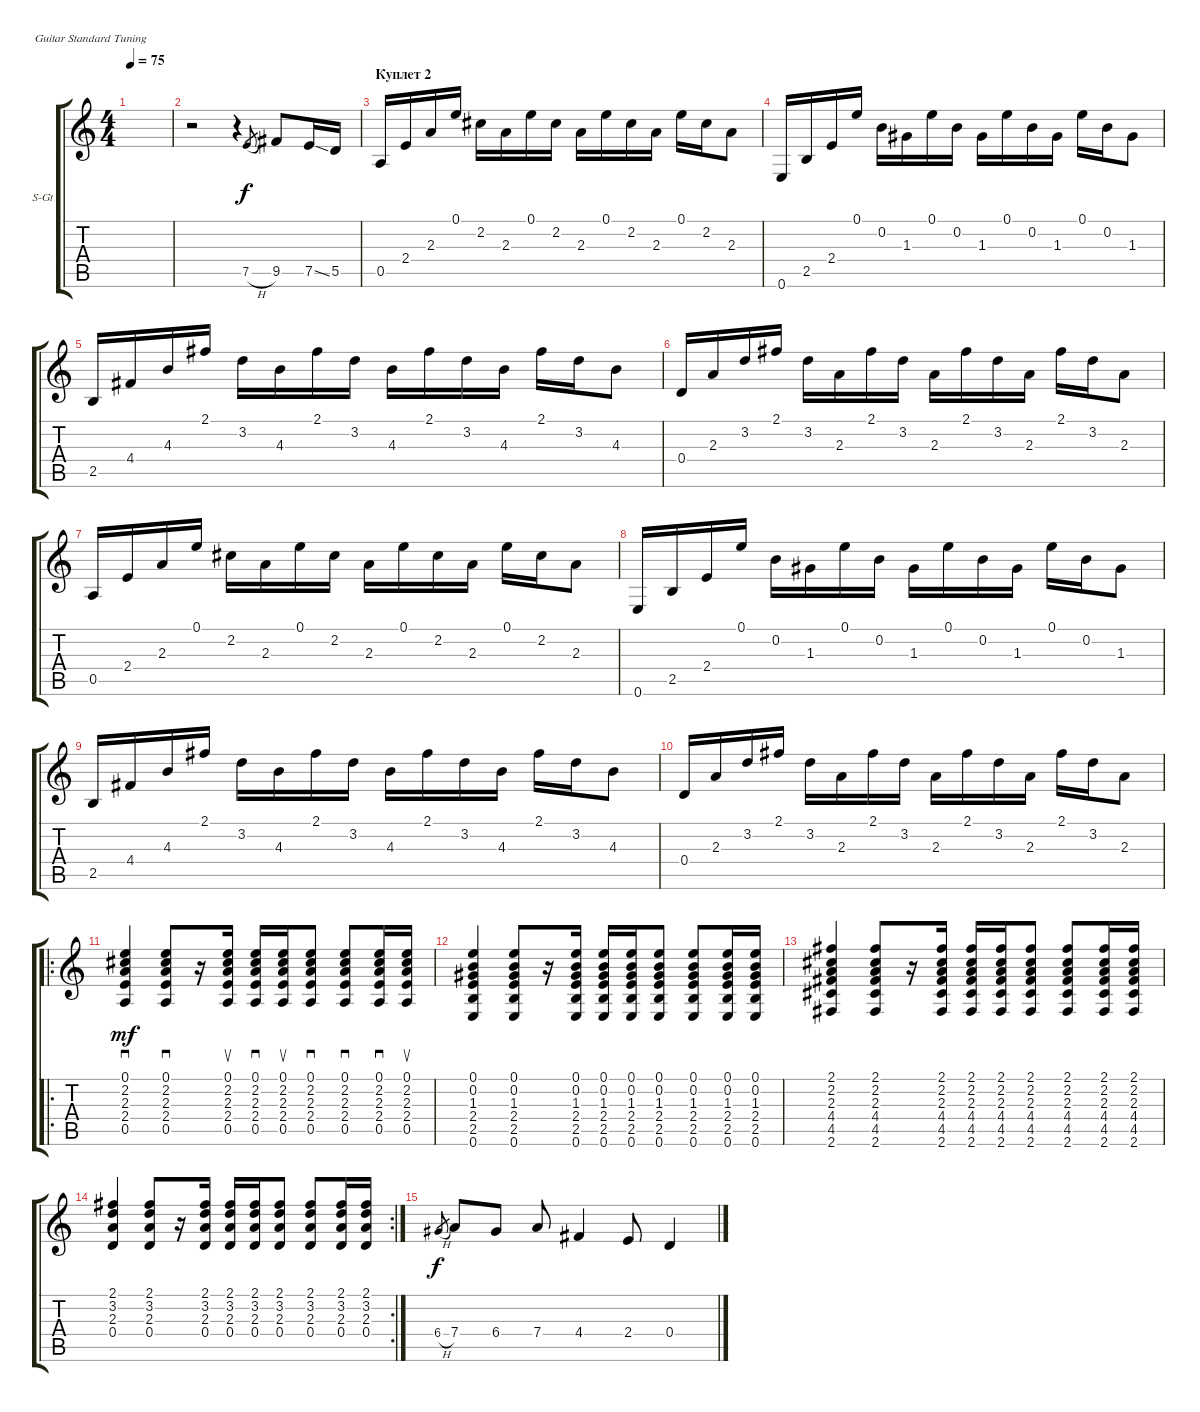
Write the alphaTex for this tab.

\defaultSystemsLayout 4
\bracketExtendMode groupsimilarinstruments
\firstSystemTrackNameOrientation horizontal
\otherSystemsTrackNameOrientation horizontal
\track ("Steel Guitar" "S-Gt") {instrument acousticguitarsteel}
\staff {score tabs}
\tuning (E4 B3 G3 D3 A2 E2)
\ts (4 4)
\tempo 75
\clef g2
\ks c
|
r.2 r.4 7.5{h}.8{gr} 9.5.8 7.5{ss}.16 5.5.16 |
\section ("" "Куплет 2")
0.5.16 2.4.16 2.3.16 0.1.16 2.2.16 2.3.16 0.1.16 2.2.16 2.3.16 0.1.16 2.2.16 2.3.16 0.1.16 2.2.16 2.3.8 |
0.6.16 2.5.16 2.4.16 0.1.16 0.2.16 1.3.16 0.1.16 0.2.16 1.3.16 0.1.16 0.2.16 1.3.16 0.1.16 0.2.16 1.3.8 |
2.5.16 4.4.16 4.3.16 2.1.16 3.2.16 4.3.16 2.1.16 3.2.16 4.3.16 2.1.16 3.2.16 4.3.16 2.1.16 3.2.16 4.3.8 |
0.4.16 2.3.16 3.2.16 2.1.16 3.2.16 2.3.16 2.1.16 3.2.16 2.3.16 2.1.16 3.2.16 2.3.16 2.1.16 3.2.16 2.3.8 |
0.5.16 2.4.16 2.3.16 0.1.16 2.2.16 2.3.16 0.1.16 2.2.16 2.3.16 0.1.16 2.2.16 2.3.16 0.1.16 2.2.16 2.3.8 |
0.6.16 2.5.16 2.4.16 0.1.16 0.2.16 1.3.16 0.1.16 0.2.16 1.3.16 0.1.16 0.2.16 1.3.16 0.1.16 0.2.16 1.3.8 |
2.5.16 4.4.16 4.3.16 2.1.16 3.2.16 4.3.16 2.1.16 3.2.16 4.3.16 2.1.16 3.2.16 4.3.16 2.1.16 3.2.16 4.3.8 |
0.4.16 2.3.16 3.2.16 2.1.16 3.2.16 2.3.16 2.1.16 3.2.16 2.3.16 2.1.16 3.2.16 2.3.16 2.1.16 3.2.16 2.3.8{dy f} |
\ro
(0.5 2.4 2.3 2.2 0.1).4{sd dy mf} (0.5 2.4 2.3 2.2 0.1).8{sd} r.16 (0.5 2.4 2.3 2.2 0.1).16{su} (0.5 2.4 2.3 2.2 0.1).16{sd} (0.5 2.4 2.3 2.2 0.1).16{su} (0.5 2.4 2.3 2.2 0.1).8{sd} (0.5 2.4 2.3 2.2 0.1).8{sd} (0.5 2.4 2.3 2.2 0.1).16{sd} (0.5 2.4 2.3 2.2 0.1).16{su} |
(0.6 2.5 2.4 1.3 0.2 0.1).4 (0.6 2.5 2.4 1.3 0.2 0.1).8 r.16 (0.6 2.5 2.4 1.3 0.2 0.1).16 (0.6 2.5 2.4 1.3 0.2 0.1).16 (0.6 2.5 2.4 1.3 0.2 0.1).16 (0.6 2.5 2.4 1.3 0.2 0.1).8 (0.6 2.5 2.4 1.3 0.2 0.1).8 (0.6 2.5 2.4 1.3 0.2 0.1).16 (0.6 2.5 2.4 1.3 0.2 0.1).16 |
(2.1 2.2 2.3 4.4 4.5 2.6).4 (2.1 2.2 2.3 4.4 4.5 2.6).8 r.16 (2.1 2.2 2.3 4.4 4.5 2.6).16 (2.1 2.2 2.3 4.4 4.5 2.6).16 (2.1 2.2 2.3 4.4 4.5 2.6).16 (2.1 2.2 2.3 4.4 4.5 2.6).8 (2.1 2.2 2.3 4.4 4.5 2.6).8 (2.1 2.2 2.3 4.4 4.5 2.6).16 (2.1 2.2 2.3 4.4 4.5 2.6).16 |
\rc 2
(0.4 2.3 3.2 2.1).4 (0.4 2.3 3.2 2.1).8 r.16 (0.4 2.3 3.2 2.1).16 (0.4 2.3 3.2 2.1).16 (0.4 2.3 3.2 2.1).16 (0.4 2.3 3.2 2.1).8 (0.4 2.3 3.2 2.1).8 (0.4 2.3 3.2 2.1).16 (0.4 2.3 3.2 2.1).16 |
6.4{h}.8{gr dy f} 7.4.8 6.4.8 7.4.8 4.4.4 2.4.8 0.4.4
